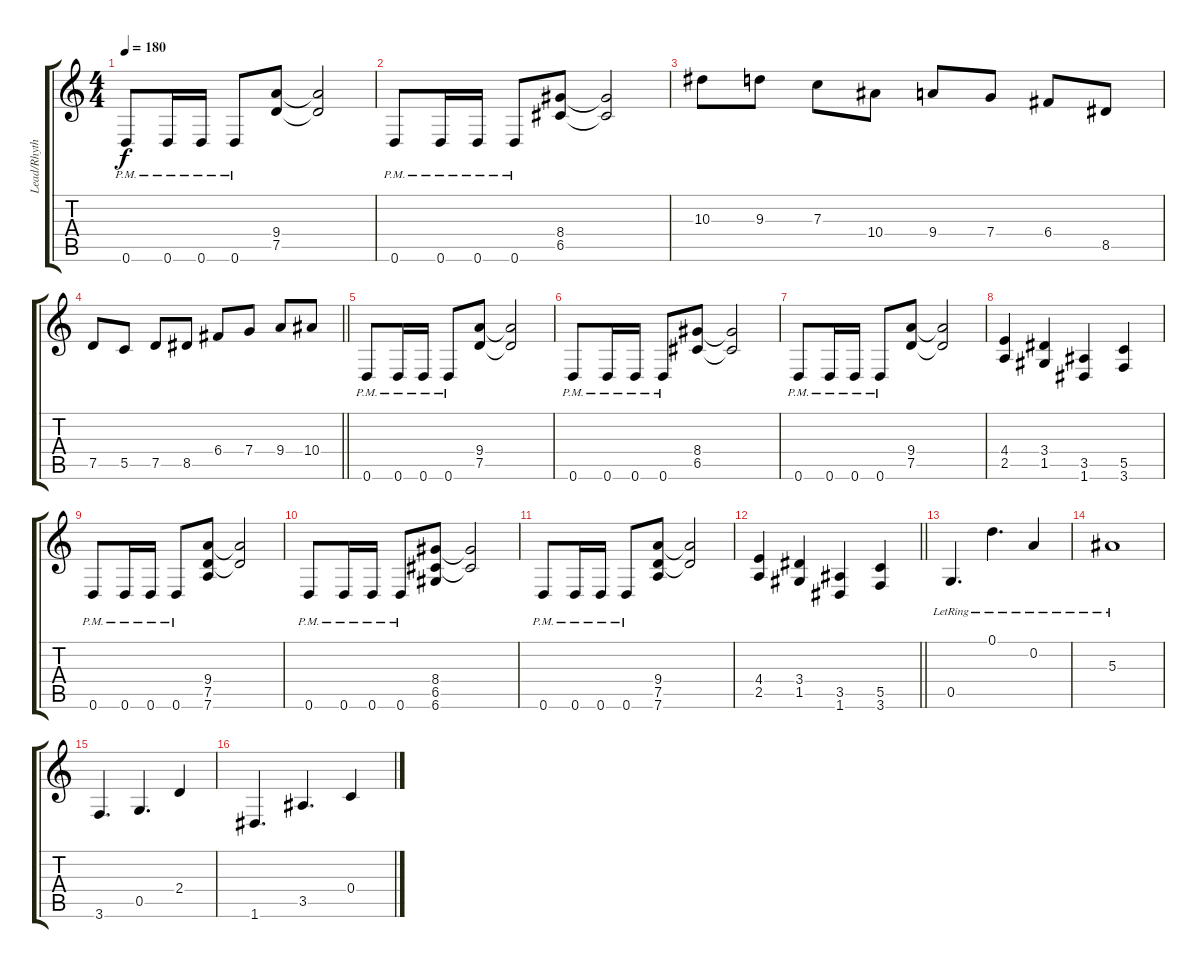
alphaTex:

\track ("Lead/Rhythm Guitar" "Lead/Rhyth") {instrument overdrivenguitar}
\staff {score tabs}
\tuning (D4 A3 F3 C3 G2 D2) {hide}
\ts (4 4)
\tempo 180
\clef g2
\ks c
0.6{pm}.8{dy f} 0.6{pm}.16 0.6{pm}.16 0.6{pm}.8 (9.4 7.5).8 (9.4{t} 7.5{t}).2 |
0.6{pm}.8 0.6{pm}.16 0.6{pm}.16 0.6{pm}.8 (8.4 6.5).8 (8.4{t} 6.5{t}).2 |
10.3.8 9.3.8 7.3.8 10.4.8 9.4.8 7.4.8 6.4.8 8.5.8 |
\barLineRight lightlight
7.5.8 5.5.8 7.5.8 8.5.8 6.4.8 7.4.8 9.4.8 10.4.8 |
0.6{pm}.8 0.6{pm}.16 0.6{pm}.16 0.6{pm}.8 (9.4 7.5).8 (9.4{t} 7.5{t}).2 |
0.6{pm}.8 0.6{pm}.16 0.6{pm}.16 0.6{pm}.8 (8.4 6.5).8 (8.4{t} 6.5{t}).2 |
0.6{pm}.8 0.6{pm}.16 0.6{pm}.16 0.6{pm}.8 (9.4 7.5).8 (9.4{t} 7.5{t}).2 |
(4.4 2.5).4 (3.4 1.5).4 (3.5 1.6).4 (5.5 3.6).4 |
0.6{pm}.8 0.6{pm}.16 0.6{pm}.16 0.6{pm}.8 (9.4 7.5 7.6).8 (9.4{t} 7.5{t}).2 |
0.6{pm}.8 0.6{pm}.16 0.6{pm}.16 0.6{pm}.8 (8.4 6.5 6.6).8 (8.4{t} 6.5{t}).2 |
0.6{pm}.8 0.6{pm}.16 0.6{pm}.16 0.6{pm}.8 (9.4 7.5 7.6).8 (9.4{t} 7.5{t}).2 |
\barLineRight lightlight
(4.4 2.5).4 (3.4 1.5).4 (3.5 1.6).4 (5.5 3.6).4 |
0.5{lr}.4{d} 0.1{lr}.4{d} 0.2{lr}.4 |
5.3{lr}.1 |
3.6.4{d} 0.5.4{d} 2.4.4 |
1.6.4{d} 3.5.4{d} 0.4.4
